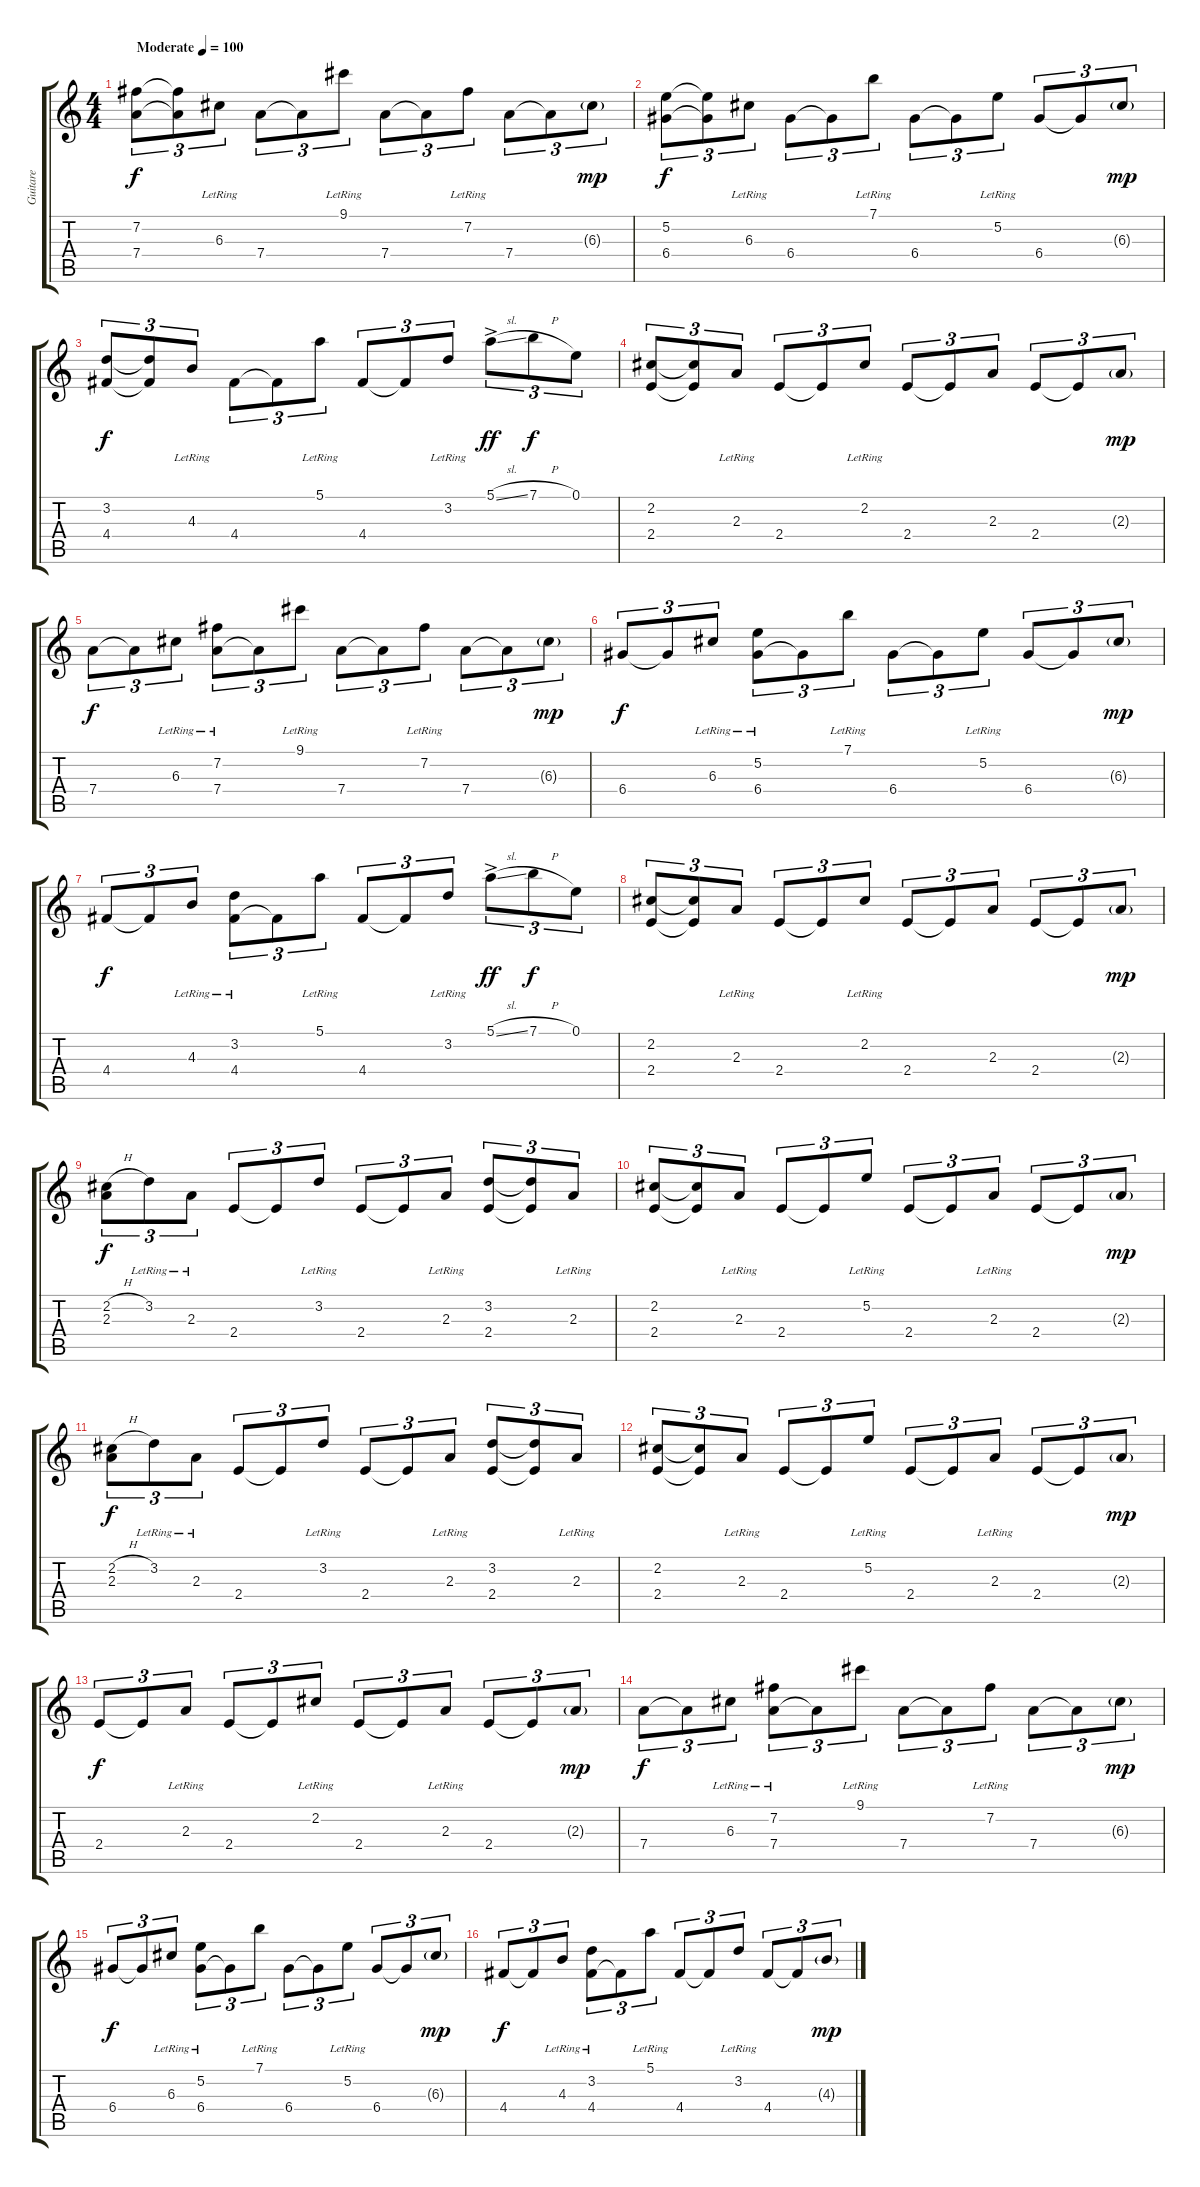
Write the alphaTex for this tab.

\track ("Guitare" "Guitare") {instrument acousticguitarsteel}
\staff {score tabs}
\tuning (E4 B3 G3 D3 A2 E2) {hide}
\ts (4 4)
\tempo (100 "Moderate")
\clef g2
\ks c
(7.2 7.4).8{tu (3 2) dy f instrument acousticguitarsteel} (7.2{t} 7.4{t}).8{tu (3 2)} 6.3{lr}.8{tu (3 2)} 7.4.8{tu (3 2)} 7.4{t}.8{tu (3 2)} 9.1{lr}.8{tu (3 2)} 7.4.8{tu (3 2)} 7.4{t}.8{tu (3 2)} 7.2{lr}.8{tu (3 2)} 7.4.8{tu (3 2)} 7.4{t}.8{tu (3 2)} 6.3{g}.8{tu (3 2) dy mp} |
(5.2 6.4).8{tu (3 2) dy f} (5.2{t} 6.4{t}).8{tu (3 2)} 6.3{lr}.8{tu (3 2)} 6.4.8{tu (3 2)} 6.4{t}.8{tu (3 2)} 7.1{lr}.8{tu (3 2)} 6.4.8{tu (3 2)} 6.4{t}.8{tu (3 2)} 5.2{lr}.8{tu (3 2)} 6.4.8{tu (3 2)} 6.4{t}.8{tu (3 2)} 6.3{g}.8{tu (3 2) dy mp} |
(3.2 4.4).8{tu (3 2) dy f} (3.2{t} 4.4{t}).8{tu (3 2)} 4.3{lr}.8{tu (3 2)} 4.4.8{tu (3 2)} 4.4{t}.8{tu (3 2)} 5.1{lr}.8{tu (3 2)} 4.4.8{tu (3 2)} 4.4{t}.8{tu (3 2)} 3.2{lr}.8{tu (3 2)} 5.1{sl ac}.8{tu (3 2) dy ff} 7.1{h}.8{tu (3 2) dy f} 0.1.8{tu (3 2)} |
(2.2 2.4).8{tu (3 2)} (2.2{t} 2.4{t}).8{tu (3 2)} 2.3{lr}.8{tu (3 2)} 2.4.8{tu (3 2)} 2.4{t}.8{tu (3 2)} 2.2{lr}.8{tu (3 2)} 2.4.8{tu (3 2)} 2.4{t}.8{tu (3 2)} 2.3.8{tu (3 2)} 2.4.8{tu (3 2)} 2.4{t}.8{tu (3 2)} 2.3{g}.8{tu (3 2) dy mp} |
7.4.8{tu (3 2) dy f} 7.4{t}.8{tu (3 2)} 6.3{lr}.8{tu (3 2)} (7.2{lr} 7.4).8{tu (3 2)} 7.4{t}.8{tu (3 2)} 9.1{lr}.8{tu (3 2)} 7.4.8{tu (3 2)} 7.4{t}.8{tu (3 2)} 7.2{lr}.8{tu (3 2)} 7.4.8{tu (3 2)} 7.4{t}.8{tu (3 2)} 6.3{g}.8{tu (3 2) dy mp} |
6.4.8{tu (3 2) dy f} 6.4{t}.8{tu (3 2)} 6.3{lr}.8{tu (3 2)} (5.2{lr} 6.4).8{tu (3 2)} 6.4{t}.8{tu (3 2)} 7.1{lr}.8{tu (3 2)} 6.4.8{tu (3 2)} 6.4{t}.8{tu (3 2)} 5.2{lr}.8{tu (3 2)} 6.4.8{tu (3 2)} 6.4{t}.8{tu (3 2)} 6.3{g}.8{tu (3 2) dy mp} |
4.4.8{tu (3 2) dy f} 4.4{t}.8{tu (3 2)} 4.3{lr}.8{tu (3 2)} (3.2{lr} 4.4).8{tu (3 2)} 4.4{t}.8{tu (3 2)} 5.1{lr}.8{tu (3 2)} 4.4.8{tu (3 2)} 4.4{t}.8{tu (3 2)} 3.2{lr}.8{tu (3 2)} 5.1{sl ac}.8{tu (3 2) dy ff} 7.1{h}.8{tu (3 2) dy f} 0.1.8{tu (3 2)} |
(2.2 2.4).8{tu (3 2)} (2.2{t} 2.4{t}).8{tu (3 2)} 2.3{lr}.8{tu (3 2)} 2.4.8{tu (3 2)} 2.4{t}.8{tu (3 2)} 2.2{lr}.8{tu (3 2)} 2.4.8{tu (3 2)} 2.4{t}.8{tu (3 2)} 2.3.8{tu (3 2)} 2.4.8{tu (3 2)} 2.4{t}.8{tu (3 2)} 2.3{g}.8{tu (3 2) dy mp} |
(2.2{h} 2.3).8{tu (3 2) dy f} 3.2{lr}.8{tu (3 2)} 2.3{lr}.8{tu (3 2)} 2.4.8{tu (3 2)} 2.4{t}.8{tu (3 2)} 3.2{lr}.8{tu (3 2)} 2.4.8{tu (3 2)} 2.4{t}.8{tu (3 2)} 2.3{lr}.8{tu (3 2)} (3.2 2.4).8{tu (3 2)} (3.2{t} 2.4{t}).8{tu (3 2)} 2.3{lr}.8{tu (3 2)} |
(2.2 2.4).8{tu (3 2)} (2.2{t} 2.4{t}).8{tu (3 2)} 2.3{lr}.8{tu (3 2)} 2.4.8{tu (3 2)} 2.4{t}.8{tu (3 2)} 5.2{lr}.8{tu (3 2)} 2.4.8{tu (3 2)} 2.4{t}.8{tu (3 2)} 2.3{lr}.8{tu (3 2)} 2.4.8{tu (3 2)} 2.4{t}.8{tu (3 2)} 2.3{g}.8{tu (3 2) dy mp} |
(2.2{h} 2.3).8{tu (3 2) dy f} 3.2{lr}.8{tu (3 2)} 2.3{lr}.8{tu (3 2)} 2.4.8{tu (3 2)} 2.4{t}.8{tu (3 2)} 3.2{lr}.8{tu (3 2)} 2.4.8{tu (3 2)} 2.4{t}.8{tu (3 2)} 2.3{lr}.8{tu (3 2)} (3.2 2.4).8{tu (3 2)} (3.2{t} 2.4{t}).8{tu (3 2)} 2.3{lr}.8{tu (3 2)} |
(2.2 2.4).8{tu (3 2)} (2.2{t} 2.4{t}).8{tu (3 2)} 2.3{lr}.8{tu (3 2)} 2.4.8{tu (3 2)} 2.4{t}.8{tu (3 2)} 5.2{lr}.8{tu (3 2)} 2.4.8{tu (3 2)} 2.4{t}.8{tu (3 2)} 2.3{lr}.8{tu (3 2)} 2.4.8{tu (3 2)} 2.4{t}.8{tu (3 2)} 2.3{g}.8{tu (3 2) dy mp} |
2.4.8{tu (3 2) dy f} 2.4{t}.8{tu (3 2)} 2.3{lr}.8{tu (3 2)} 2.4.8{tu (3 2)} 2.4{t}.8{tu (3 2)} 2.2{lr}.8{tu (3 2)} 2.4.8{tu (3 2)} 2.4{t}.8{tu (3 2)} 2.3{lr}.8{tu (3 2)} 2.4.8{tu (3 2)} 2.4{t}.8{tu (3 2)} 2.3{g}.8{tu (3 2) dy mp} |
7.4.8{tu (3 2) dy f} 7.4{t}.8{tu (3 2)} 6.3{lr}.8{tu (3 2)} (7.2{lr} 7.4).8{tu (3 2)} 7.4{t}.8{tu (3 2)} 9.1{lr}.8{tu (3 2)} 7.4.8{tu (3 2)} 7.4{t}.8{tu (3 2)} 7.2{lr}.8{tu (3 2)} 7.4.8{tu (3 2)} 7.4{t}.8{tu (3 2)} 6.3{g}.8{tu (3 2) dy mp} |
6.4.8{tu (3 2) dy f} 6.4{t}.8{tu (3 2)} 6.3{lr}.8{tu (3 2)} (5.2{lr} 6.4).8{tu (3 2)} 6.4{t}.8{tu (3 2)} 7.1{lr}.8{tu (3 2)} 6.4.8{tu (3 2)} 6.4{t}.8{tu (3 2)} 5.2{lr}.8{tu (3 2)} 6.4.8{tu (3 2)} 6.4{t}.8{tu (3 2)} 6.3{g}.8{tu (3 2) dy mp} |
4.4.8{tu (3 2) dy f} 4.4{t}.8{tu (3 2)} 4.3{lr}.8{tu (3 2)} (3.2{lr} 4.4).8{tu (3 2)} 4.4{t}.8{tu (3 2)} 5.1{lr}.8{tu (3 2)} 4.4.8{tu (3 2)} 4.4{t}.8{tu (3 2)} 3.2{lr}.8{tu (3 2)} 4.4.8{tu (3 2)} 4.4{t}.8{tu (3 2)} 4.3{g}.8{tu (3 2) dy mp}
